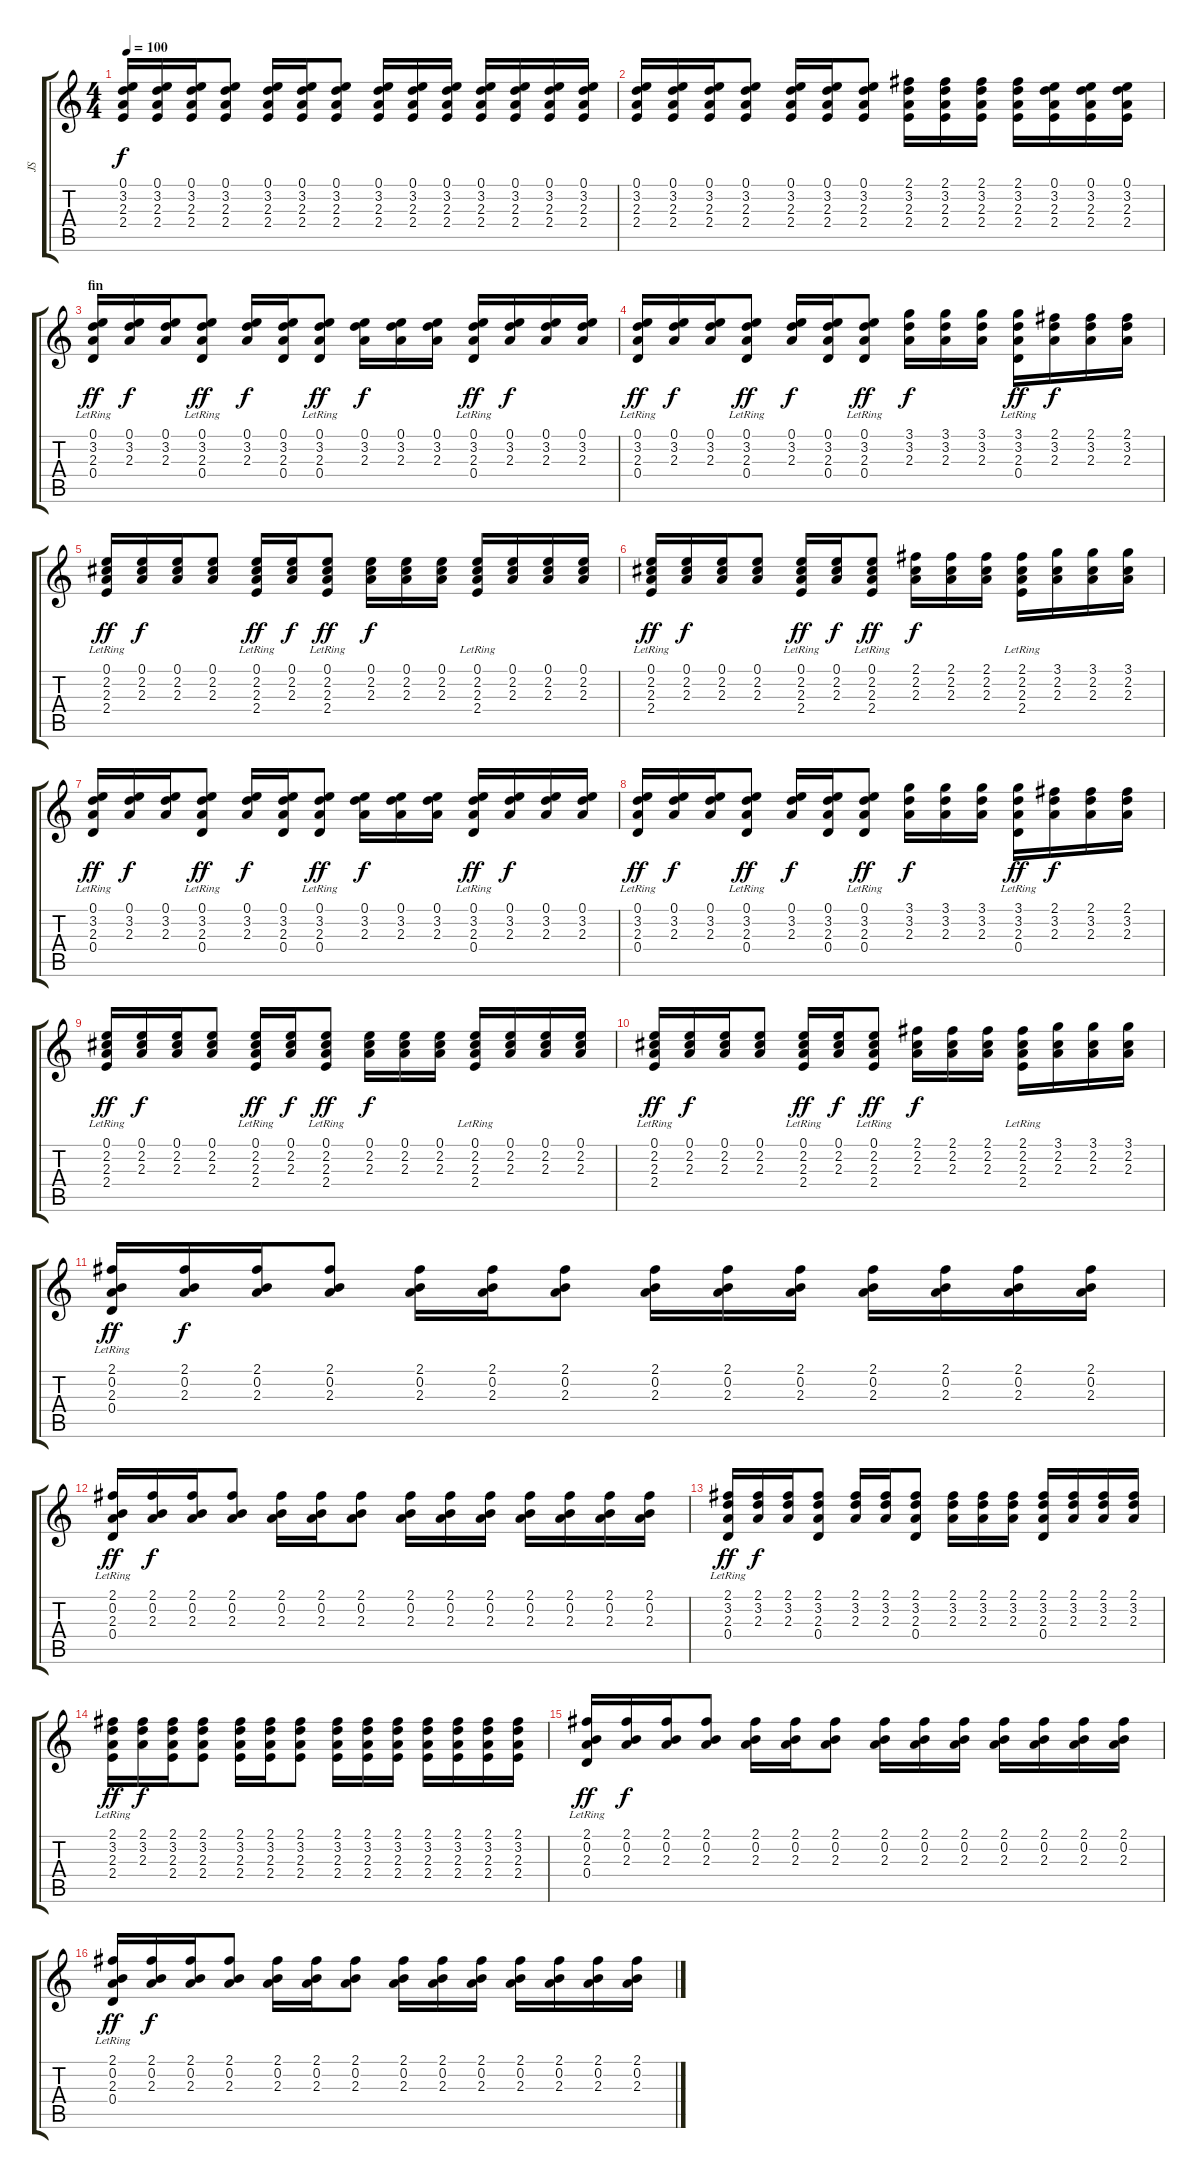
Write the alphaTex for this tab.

\track ("JS" "JS") {instrument acousticguitarsteel}
\staff {score tabs}
\tuning (E4 B3 G3 D3 A2 E2) {hide}
\ts (4 4)
\tempo 100
\clef g2
\ks c
(0.1 3.2 2.3 2.4).16{dy f} (0.1 3.2 2.3 2.4).16 (0.1 3.2 2.3 2.4).16 (0.1 3.2 2.3 2.4).8 (0.1 3.2 2.3 2.4).16 (0.1 3.2 2.3 2.4).16 (0.1 3.2 2.3 2.4).8 (0.1 3.2 2.3 2.4).16 (0.1 3.2 2.3 2.4).16 (0.1 3.2 2.3 2.4).16 (0.1 3.2 2.3 2.4).16 (0.1 3.2 2.3 2.4).16 (0.1 3.2 2.3 2.4).16 (0.1 3.2 2.3 2.4).16 |
(0.1 3.2 2.3 2.4).16 (0.1 3.2 2.3 2.4).16 (0.1 3.2 2.3 2.4).16 (0.1 3.2 2.3 2.4).8 (0.1 3.2 2.3 2.4).16 (0.1 3.2 2.3 2.4).16 (0.1 3.2 2.3 2.4).8 (2.1 3.2 2.3 2.4).16 (2.1 3.2 2.3 2.4).16 (2.1 3.2 2.3 2.4).16 (2.1 3.2 2.3 2.4).16 (0.1 3.2 2.3 2.4).16 (0.1 3.2 2.3 2.4).16 (0.1 3.2 2.3 2.4).16 |
\section ("" "fin")
(0.1 3.2 2.3 0.4{lr}).16{dy ff} (0.1 3.2 2.3).16{dy f} (0.1 3.2 2.3).16 (0.1 3.2 2.3 0.4{lr}).8{dy ff} (0.1 3.2 2.3).16{dy f} (0.1 3.2 2.3 0.4).16 (0.1 3.2 2.3 0.4{lr}).8{dy ff} (0.1 3.2 2.3).16{dy f} (0.1 3.2 2.3).16 (0.1 3.2 2.3).16 (0.1 3.2 2.3 0.4{lr}).16{dy ff} (0.1 3.2 2.3).16{dy f} (0.1 3.2 2.3).16 (0.1 3.2 2.3).16 |
(0.1 3.2 2.3 0.4{lr}).16{dy ff} (0.1 3.2 2.3).16{dy f} (0.1 3.2 2.3).16 (0.1 3.2 2.3 0.4{lr}).8{dy ff} (0.1 3.2 2.3).16{dy f} (0.1 3.2 2.3 0.4).16 (0.1 3.2 2.3 0.4{lr}).8{dy ff} (3.1 3.2 2.3).16{dy f} (3.1 3.2 2.3).16 (3.1 3.2 2.3).16 (3.1 3.2 2.3 0.4{lr}).16{dy ff} (2.1 3.2 2.3).16{dy f} (2.1 3.2 2.3).16 (2.1 3.2 2.3).16 |
(0.1 2.2 2.3 2.4{lr}).16{dy ff} (0.1 2.2 2.3).16{dy f} (0.1 2.2 2.3).16 (0.1 2.2 2.3).8 (0.1 2.2 2.3 2.4{lr}).16{dy ff} (0.1 2.2 2.3).16{dy f} (0.1 2.2 2.3 2.4{lr}).8{dy ff} (0.1 2.2 2.3).16{dy f} (0.1 2.2 2.3).16 (0.1 2.2 2.3).16 (0.1 2.2 2.3 2.4{lr}).16 (0.1 2.2 2.3).16 (0.1 2.2 2.3).16 (0.1 2.2 2.3).16 |
(0.1 2.2 2.3 2.4{lr}).16{dy ff} (0.1 2.2 2.3).16{dy f} (0.1 2.2 2.3).16 (0.1 2.2 2.3).8 (0.1 2.2 2.3 2.4{lr}).16{dy ff} (0.1 2.2 2.3).16{dy f} (0.1 2.2 2.3 2.4{lr}).8{dy ff} (2.1 2.2 2.3).16{dy f} (2.1 2.2 2.3).16 (2.1 2.2 2.3).16 (2.1 2.2 2.3 2.4{lr}).16 (3.1 2.2 2.3).16 (3.1 2.2 2.3).16 (3.1 2.2 2.3).16 |
(0.1 3.2 2.3 0.4{lr}).16{dy ff} (0.1 3.2 2.3).16{dy f} (0.1 3.2 2.3).16 (0.1 3.2 2.3 0.4{lr}).8{dy ff} (0.1 3.2 2.3).16{dy f} (0.1 3.2 2.3 0.4).16 (0.1 3.2 2.3 0.4{lr}).8{dy ff} (0.1 3.2 2.3).16{dy f} (0.1 3.2 2.3).16 (0.1 3.2 2.3).16 (0.1 3.2 2.3 0.4{lr}).16{dy ff} (0.1 3.2 2.3).16{dy f} (0.1 3.2 2.3).16 (0.1 3.2 2.3).16 |
(0.1 3.2 2.3 0.4{lr}).16{dy ff} (0.1 3.2 2.3).16{dy f} (0.1 3.2 2.3).16 (0.1 3.2 2.3 0.4{lr}).8{dy ff} (0.1 3.2 2.3).16{dy f} (0.1 3.2 2.3 0.4).16 (0.1 3.2 2.3 0.4{lr}).8{dy ff} (3.1 3.2 2.3).16{dy f} (3.1 3.2 2.3).16 (3.1 3.2 2.3).16 (3.1 3.2 2.3 0.4{lr}).16{dy ff} (2.1 3.2 2.3).16{dy f} (2.1 3.2 2.3).16 (2.1 3.2 2.3).16 |
(0.1 2.2 2.3 2.4{lr}).16{dy ff} (0.1 2.2 2.3).16{dy f} (0.1 2.2 2.3).16 (0.1 2.2 2.3).8 (0.1 2.2 2.3 2.4{lr}).16{dy ff} (0.1 2.2 2.3).16{dy f} (0.1 2.2 2.3 2.4{lr}).8{dy ff} (0.1 2.2 2.3).16{dy f} (0.1 2.2 2.3).16 (0.1 2.2 2.3).16 (0.1 2.2 2.3 2.4{lr}).16 (0.1 2.2 2.3).16 (0.1 2.2 2.3).16 (0.1 2.2 2.3).16 |
(0.1 2.2 2.3 2.4{lr}).16{dy ff} (0.1 2.2 2.3).16{dy f} (0.1 2.2 2.3).16 (0.1 2.2 2.3).8 (0.1 2.2 2.3 2.4{lr}).16{dy ff} (0.1 2.2 2.3).16{dy f} (0.1 2.2 2.3 2.4{lr}).8{dy ff} (2.1 2.2 2.3).16{dy f} (2.1 2.2 2.3).16 (2.1 2.2 2.3).16 (2.1 2.2 2.3 2.4{lr}).16 (3.1 2.2 2.3).16 (3.1 2.2 2.3).16 (3.1 2.2 2.3).16 |
(2.1 0.2 2.3 0.4{lr}).16{dy ff} (2.1 0.2 2.3).16{dy f} (2.1 0.2 2.3).16 (2.1 0.2 2.3).8 (2.1 0.2 2.3).16 (2.1 0.2 2.3).16 (2.1 0.2 2.3).8 (2.1 0.2 2.3).16 (2.1 0.2 2.3).16 (2.1 0.2 2.3).16 (2.1 0.2 2.3).16 (2.1 0.2 2.3).16 (2.1 0.2 2.3).16 (2.1 0.2 2.3).16 |
(2.1 0.2 2.3 0.4{lr}).16{dy ff} (2.1 0.2 2.3).16{dy f} (2.1 0.2 2.3).16 (2.1 0.2 2.3).8 (2.1 0.2 2.3).16 (2.1 0.2 2.3).16 (2.1 0.2 2.3).8 (2.1 0.2 2.3).16 (2.1 0.2 2.3).16 (2.1 0.2 2.3).16 (2.1 0.2 2.3).16 (2.1 0.2 2.3).16 (2.1 0.2 2.3).16 (2.1 0.2 2.3).16 |
(2.1 3.2 2.3 0.4{lr}).16{dy ff} (2.1 3.2 2.3).16{dy f} (2.1 3.2 2.3).16 (2.1 3.2 2.3 0.4).8 (2.1 3.2 2.3).16 (2.1 3.2 2.3).16 (2.1 3.2 2.3 0.4).8 (2.1 3.2 2.3).16 (2.1 3.2 2.3).16 (2.1 3.2 2.3).16 (2.1 3.2 2.3 0.4).16 (2.1 3.2 2.3).16 (2.1 3.2 2.3).16 (2.1 3.2 2.3).16 |
(2.1 3.2 2.3 2.4{lr}).16{dy ff} (2.1 3.2 2.3).16{dy f} (2.1 3.2 2.3 2.4).16 (2.1 3.2 2.3 2.4).8 (2.1 3.2 2.3 2.4).16 (2.1 3.2 2.3 2.4).16 (2.1 3.2 2.3 2.4).8 (2.1 3.2 2.3 2.4).16 (2.1 3.2 2.3 2.4).16 (2.1 3.2 2.3 2.4).16 (2.1 3.2 2.3 2.4).16 (2.1 3.2 2.3 2.4).16 (2.1 3.2 2.3 2.4).16 (2.1 3.2 2.3 2.4).16 |
(2.1 0.2 2.3 0.4{lr}).16{dy ff} (2.1 0.2 2.3).16{dy f} (2.1 0.2 2.3).16 (2.1 0.2 2.3).8 (2.1 0.2 2.3).16 (2.1 0.2 2.3).16 (2.1 0.2 2.3).8 (2.1 0.2 2.3).16 (2.1 0.2 2.3).16 (2.1 0.2 2.3).16 (2.1 0.2 2.3).16 (2.1 0.2 2.3).16 (2.1 0.2 2.3).16 (2.1 0.2 2.3).16 |
(2.1 0.2 2.3 0.4{lr}).16{dy ff} (2.1 0.2 2.3).16{dy f} (2.1 0.2 2.3).16 (2.1 0.2 2.3).8 (2.1 0.2 2.3).16 (2.1 0.2 2.3).16 (2.1 0.2 2.3).8 (2.1 0.2 2.3).16 (2.1 0.2 2.3).16 (2.1 0.2 2.3).16 (2.1 0.2 2.3).16 (2.1 0.2 2.3).16 (2.1 0.2 2.3).16 (2.1 0.2 2.3).16
